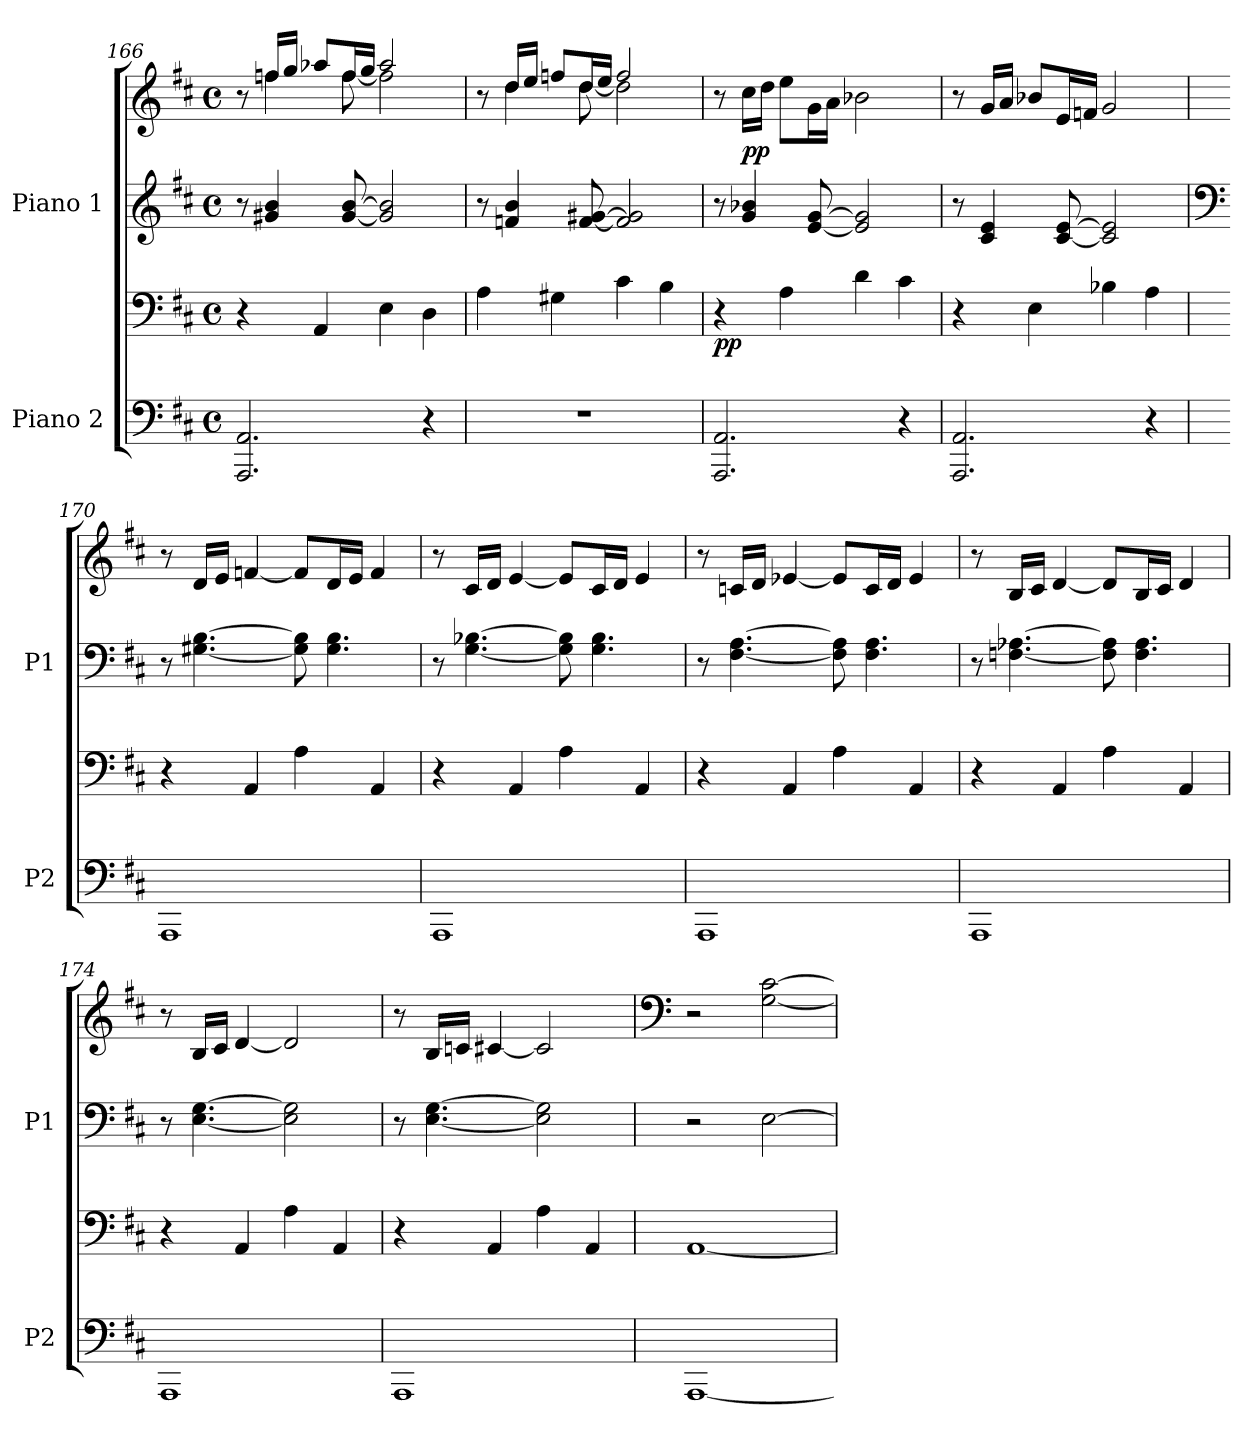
**kern	**kern	**dynam	**kern	**kern	**dynam
*part2	*part2	*part2	*part1	*part1	*part1
*staff4	*staff3	*staff3/4	*staff2	*staff1	*staff1/2
*I"Piano 2	*	*	*I"Piano 1	*	*
*I'P2	*	*	*I'P1	*	*
!!LO:LB:g=z
*clefF4	*clefF4	*	*clefG2	*clefG2	*
*k[f#c#]	*k[f#c#]	*	*k[f#c#]	*k[f#c#]	*
*M4/4	*M4/4	*	*M4/4	*M4/4	*
*met(c)	*met(c)	*	*met(c)	*met(c)	*
=166	=166	=166	=166	=166	=166
*	*	*	*	*^	*
2.AAA/ 2.AA/	4r	.	8r	8r	8ryy	.
.	.	.	4g#X/ 4b/	16ffn/LL	4ff\	.
.	.	.	.	16gg/JJ	.	.
.	4AA/	.	.	8aa-X/L	.	.
.	.	.	[8g#/ [8b/	16ff/L	[8ff\	.
.	.	.	.	16gg/JJ	.	.
.	4E\	.	2g#/] 2b/]	2aa-/	2ff\]	.
4r	4D\	.	.	.	.	.
=167	=167	=167	=167	=167	=167	=167
1r	4A\	.	8r	8r	8ryy	.
.	.	.	4fn/ 4b/	16dd/LL	4dd\	.
.	.	.	.	16ee/JJ	.	.
.	4G#X\	.	.	8ffn/L	.	.
.	.	.	[8f/ [8g#X/	16dd/L	[8dd\	.
.	.	.	.	16ee/JJ	.	.
.	4c#\	.	2f/] 2g#/]	2ff/	2dd\]	.
.	4B\	.	.	.	.	.
*	*	*	*	*v	*v	*
=168	=168	=168	=168	=168	=168
*	*	*	*	*MM134	*
!	!	!LO:DY:b	!	!	!
2.AAA/ 2.AA/	4r	pp	8r	8r	.
!	!	!	!	!	!LO:DY:b
.	.	.	4g/ 4b-X/	16cc#\LL	pp
.	.	.	.	16dd\JJ	.
.	4A\	.	.	8ee\L	.
.	.	.	[8e/ [8g/	16g\L	.
.	.	.	.	16a\JJ	.
.	4d\	.	2e/] 2g/]	2b-X\	.
4r	4c#\	.	.	.	.
!!LO:LB:g=z
=169	=169	=169	=169	=169	=169
2.AAA/ 2.AA/	4r	.	8r	8r	.
.	.	.	4c#/ 4e/	16g/LL	.
.	.	.	.	16a/JJ	.
.	4E\	.	.	8b-X/L	.
.	.	.	[8c#/ [8e/	16e/L	.
.	.	.	.	16fn/JJ	.
.	4B-X\	.	2c#/] 2e/]	2g/	.
4r	4A\	.	.	.	.
=170	=170	=170	=170	=170	=170
*	*	*	*clefF4	*	*
*	*	*	*	*MM124	*
1AAA	4r	.	8r	8r	.
.	.	.	[4.G#X\ [4.B\	16d/LL	.
.	.	.	.	16e/JJ	.
.	4AA/	.	.	[4fn/	.
.	4A\	.	8G#\] 8B\]	8f/L]	.
.	.	.	4.G#\ 4.B\	16d/L	.
.	.	.	.	16e/JJ	.
.	4AA/	.	.	4f/	.
=171	=171	=171	=171	=171	=171
1AAA	4r	.	8r	8r	.
.	.	.	[4.G\ [4.B-X\	16c#/LL	.
.	.	.	.	16d/JJ	.
.	4AA/	.	.	[4e/	.
.	4A\	.	8G\] 8B-\]	8e/L]	.
.	.	.	4.G\ 4.B-\	16c#/L	.
.	.	.	.	16d/JJ	.
.	4AA/	.	.	4e/	.
!!LO:PB:g=z
=172	=172	=172	=172	=172	=172
1AAA	4r	.	8r	8r	.
.	.	.	[4.F#\ [4.A\	16cn/LL	.
.	.	.	.	16d/JJ	.
.	4AA/	.	.	[4e-X/	.
.	4A\	.	8F#\] 8A\]	8e-/L]	.
.	.	.	4.F#\ 4.A\	16c/L	.
.	.	.	.	16d/JJ	.
.	4AA/	.	.	4e-/	.
=173	=173	=173	=173	=173	=173
1AAA	4r	.	8r	8r	.
.	.	.	[4.Fn\ [4.A-X\	16B/LL	.
.	.	.	.	16c#/JJ	.
.	4AA/	.	.	[4d/	.
.	4A\	.	8F\] 8A-\]	8d/L]	.
.	.	.	4.F\ 4.A-\	16B/L	.
.	.	.	.	16c#/JJ	.
.	4AA/	.	.	4d/	.
=174	=174	=174	=174	=174	=174
1AAA	4r	.	8r	8r	.
.	.	.	[4.E\ [4.G\	16B/LL	.
.	.	.	.	16c#/JJ	.
.	4AA/	.	.	[4d/	.
.	4A\	.	2E\] 2G\]	2d/]	.
.	4AA/	.	.	.	.
!!LO:LB:g=z
=175	=175	=175	=175	=175	=175
1AAA	4r	.	8r	8r	.
.	.	.	[4.E\ [4.G\	16B/LL	.
.	.	.	.	16cn/JJ	.
.	4AA/	.	.	[4c#X/	.
.	4A\	.	2E\] 2G\]	2c#/]	.
.	4AA/	.	.	.	.
=176	=176	=176	=176	=176	=176
*	*	*	*	*clefF4	*
[1AAA	[1AA	.	2r	2r	.
.	.	.	[2E\	[2G\ [2c#\	.
=	=	=	=	=	=
*-	*-	*-	*-	*-	*-
